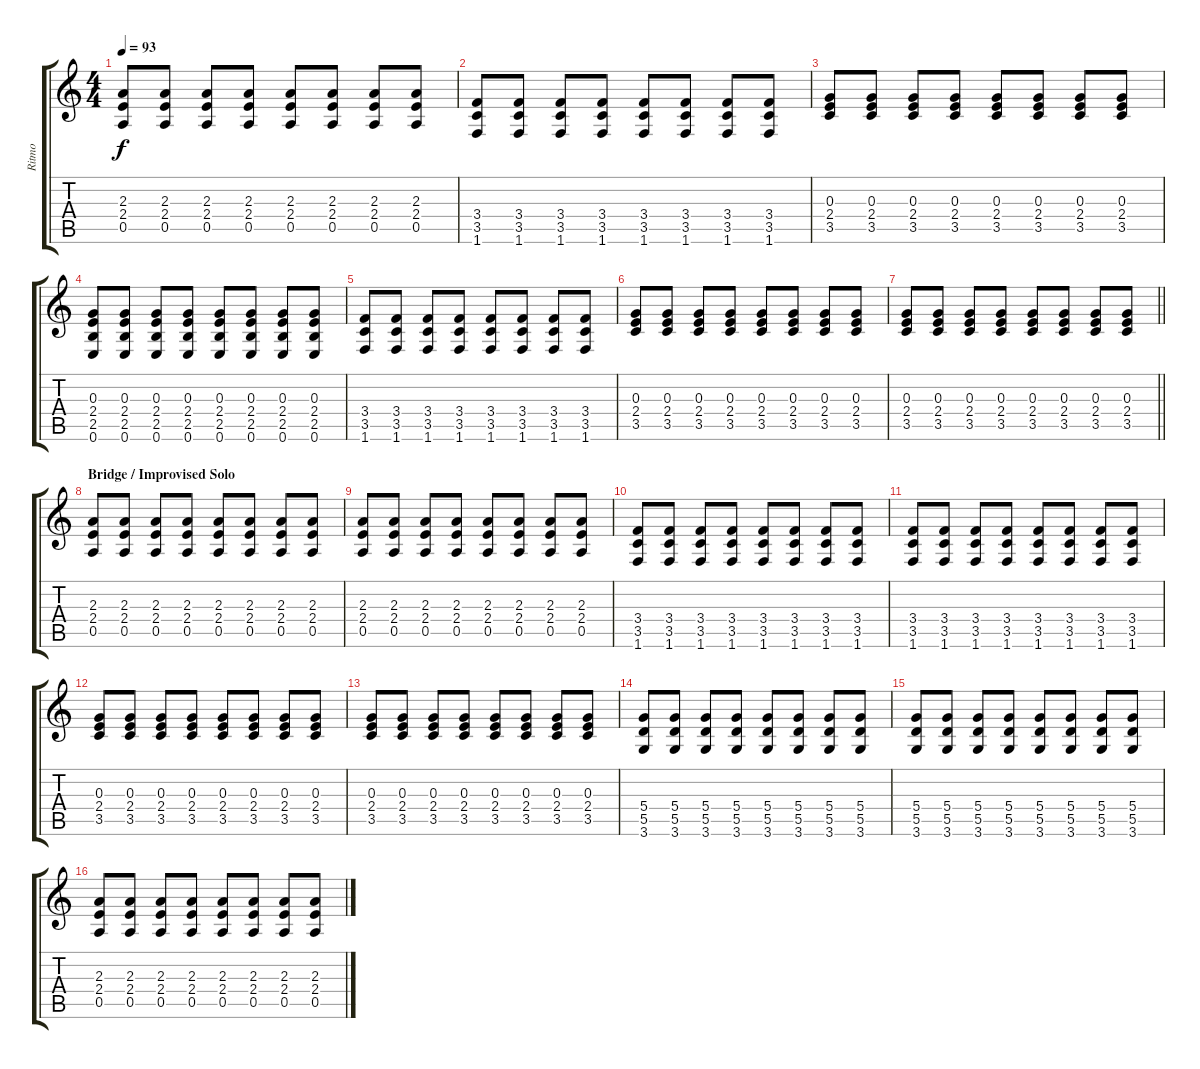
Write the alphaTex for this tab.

\track ("Ritmo" "Ritmo") {instrument distortionguitar}
\staff {score tabs}
\tuning (E4 B3 G3 D3 A2 E2) {hide}
\ts (4 4)
\tempo 93
\clef g2
\ks c
(2.3 2.4 0.5).8{dy f} (2.3 2.4 0.5).8 (2.3 2.4 0.5).8 (2.3 2.4 0.5).8 (2.3 2.4 0.5).8 (2.3 2.4 0.5).8 (2.3 2.4 0.5).8 (2.3 2.4 0.5).8 |
(3.4 3.5 1.6).8 (3.4 3.5 1.6).8 (3.4 3.5 1.6).8 (3.4 3.5 1.6).8 (3.4 3.5 1.6).8 (3.4 3.5 1.6).8 (3.4 3.5 1.6).8 (3.4 3.5 1.6).8 |
(0.3 2.4 3.5).8 (0.3 2.4 3.5).8 (0.3 2.4 3.5).8 (0.3 2.4 3.5).8 (0.3 2.4 3.5).8 (0.3 2.4 3.5).8 (0.3 2.4 3.5).8 (0.3 2.4 3.5).8 |
(0.3 2.4 2.5 0.6).8 (0.3 2.4 2.5 0.6).8 (0.3 2.4 2.5 0.6).8 (0.3 2.4 2.5 0.6).8 (0.3 2.4 2.5 0.6).8 (0.3 2.4 2.5 0.6).8 (0.3 2.4 2.5 0.6).8 (0.3 2.4 2.5 0.6).8 |
(3.4 3.5 1.6).8 (3.4 3.5 1.6).8 (3.4 3.5 1.6).8 (3.4 3.5 1.6).8 (3.4 3.5 1.6).8 (3.4 3.5 1.6).8 (3.4 3.5 1.6).8 (3.4 3.5 1.6).8 |
(0.3 2.4 3.5).8 (0.3 2.4 3.5).8 (0.3 2.4 3.5).8 (0.3 2.4 3.5).8 (0.3 2.4 3.5).8 (0.3 2.4 3.5).8 (0.3 2.4 3.5).8 (0.3 2.4 3.5).8 |
\barLineRight lightlight
(0.3 2.4 3.5).8 (0.3 2.4 3.5).8 (0.3 2.4 3.5).8 (0.3 2.4 3.5).8 (0.3 2.4 3.5).8 (0.3 2.4 3.5).8 (0.3 2.4 3.5).8 (0.3 2.4 3.5).8 |
\section ("" "Bridge / Improvised Solo")
(2.3 2.4 0.5).8 (2.3 2.4 0.5).8 (2.3 2.4 0.5).8 (2.3 2.4 0.5).8 (2.3 2.4 0.5).8 (2.3 2.4 0.5).8 (2.3 2.4 0.5).8 (2.3 2.4 0.5).8 |
(2.3 2.4 0.5).8 (2.3 2.4 0.5).8 (2.3 2.4 0.5).8 (2.3 2.4 0.5).8 (2.3 2.4 0.5).8 (2.3 2.4 0.5).8 (2.3 2.4 0.5).8 (2.3 2.4 0.5).8 |
(3.4 3.5 1.6).8 (3.4 3.5 1.6).8 (3.4 3.5 1.6).8 (3.4 3.5 1.6).8 (3.4 3.5 1.6).8 (3.4 3.5 1.6).8 (3.4 3.5 1.6).8 (3.4 3.5 1.6).8 |
(3.4 3.5 1.6).8 (3.4 3.5 1.6).8 (3.4 3.5 1.6).8 (3.4 3.5 1.6).8 (3.4 3.5 1.6).8 (3.4 3.5 1.6).8 (3.4 3.5 1.6).8 (3.4 3.5 1.6).8 |
(0.3 2.4 3.5).8 (0.3 2.4 3.5).8 (0.3 2.4 3.5).8 (0.3 2.4 3.5).8 (0.3 2.4 3.5).8 (0.3 2.4 3.5).8 (0.3 2.4 3.5).8 (0.3 2.4 3.5).8 |
(0.3 2.4 3.5).8 (0.3 2.4 3.5).8 (0.3 2.4 3.5).8 (0.3 2.4 3.5).8 (0.3 2.4 3.5).8 (0.3 2.4 3.5).8 (0.3 2.4 3.5).8 (0.3 2.4 3.5).8 |
(5.4 5.5 3.6).8 (5.4 5.5 3.6).8 (5.4 5.5 3.6).8 (5.4 5.5 3.6).8 (5.4 5.5 3.6).8 (5.4 5.5 3.6).8 (5.4 5.5 3.6).8 (5.4 5.5 3.6).8 |
(5.4 5.5 3.6).8 (5.4 5.5 3.6).8 (5.4 5.5 3.6).8 (5.4 5.5 3.6).8 (5.4 5.5 3.6).8 (5.4 5.5 3.6).8 (5.4 5.5 3.6).8 (5.4 5.5 3.6).8 |
(2.3 2.4 0.5).8 (2.3 2.4 0.5).8 (2.3 2.4 0.5).8 (2.3 2.4 0.5).8 (2.3 2.4 0.5).8 (2.3 2.4 0.5).8 (2.3 2.4 0.5).8 (2.3 2.4 0.5).8
